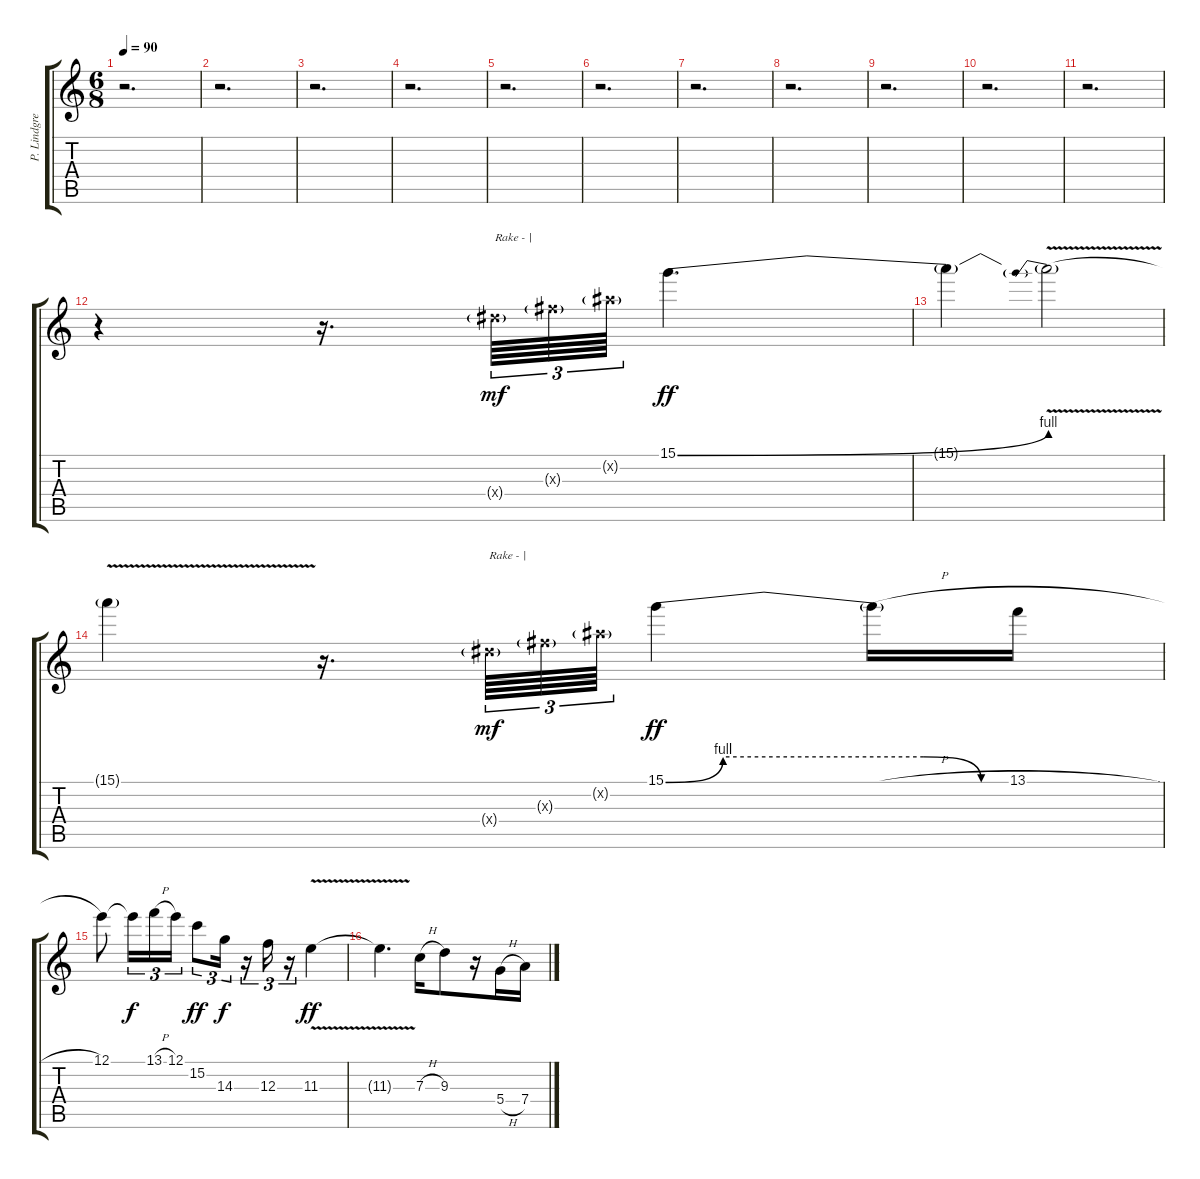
\track ("P. Lindgren" "P. Lindgre") {instrument distortionguitar}
\staff {score tabs}
\tuning (E4 A3 F3 D3 A2 D2) {hide}
\ts (6 8)
\tempo 90
\clef g2
\ks c
r.2{d dy f} |
r.2{d} |
r.2{d} |
r.2{d} |
r.2{d} |
r.2{d} |
r.2{d} |
r.2{d} |
r.2{d} |
r.2{d} |
r.2{d} |
r.4 r.16{d} 13.4{g x}.64{tu (3 2) txt "Rake - |" dy mf} 13.3{g x}.64{tu (3 2)} 13.2{g x}.64{tu (3 2)} 15.1{be (bend 0 0 60 4)}.4{d dy ff} |
15.1{t}.4 15.1{be (prebend 0 4 60 4) v t}.2 |
15.1{t}.4 r.16{d} 13.4{g x}.64{tu (3 2) txt "Rake - |" dy mf} 13.3{g x}.64{tu (3 2)} 13.2{g x}.64{tu (3 2)} 15.1{be (custom 0 0 10 4 45 4 55 0 60 0)}.4{dy ff} 15.1{h t}.16 13.1{h}.16 |
12.1.8 12.1{t}.16{tu (3 2) dy f} 13.1{h}.16{tu (3 2)} 12.1.16{tu (3 2)} 15.2.8{tu (3 2) dy ff} 14.3.16{tu (3 2) dy f} r.16{tu (3 2)} 12.3.16{tu (3 2)} r.16{tu (3 2)} 11.3{v}.4{dy ff} |
11.3{t}.4{d} 7.3{h}.16 9.3.8 r.16 5.4{h}.16 7.4.16
